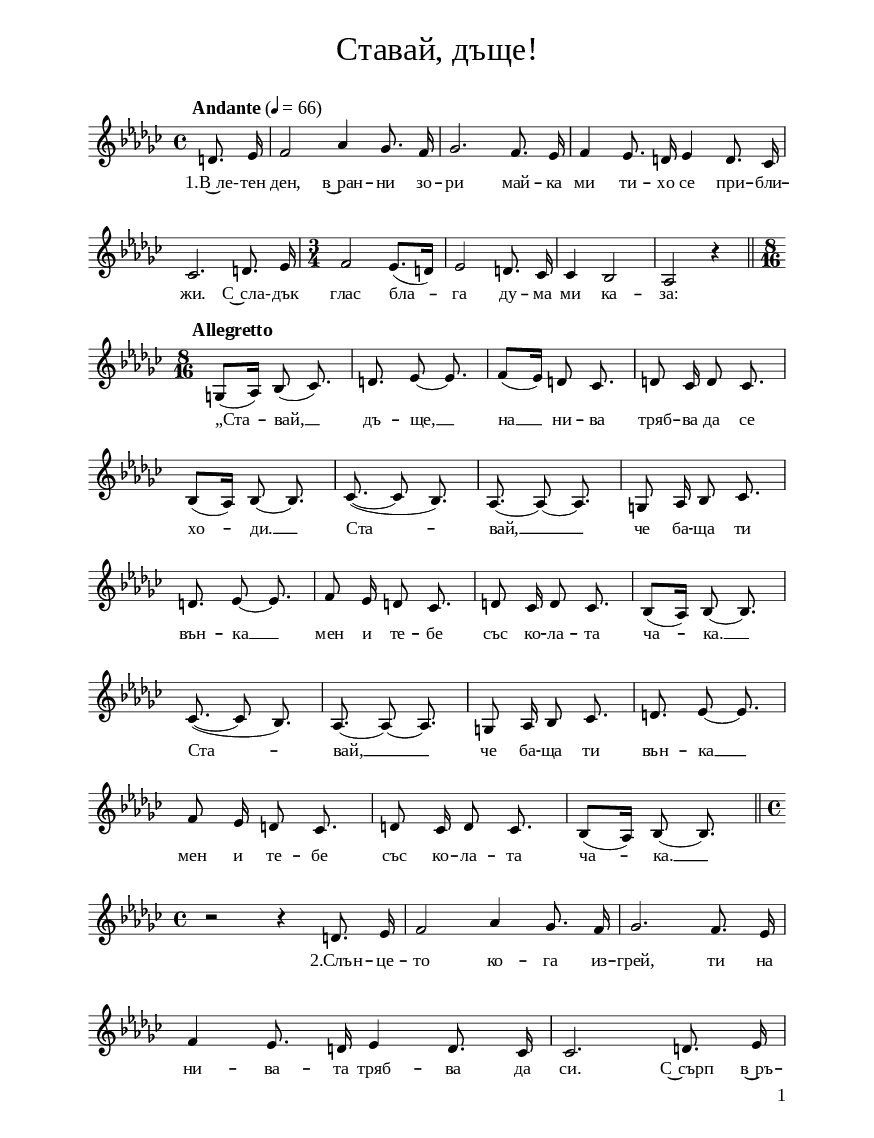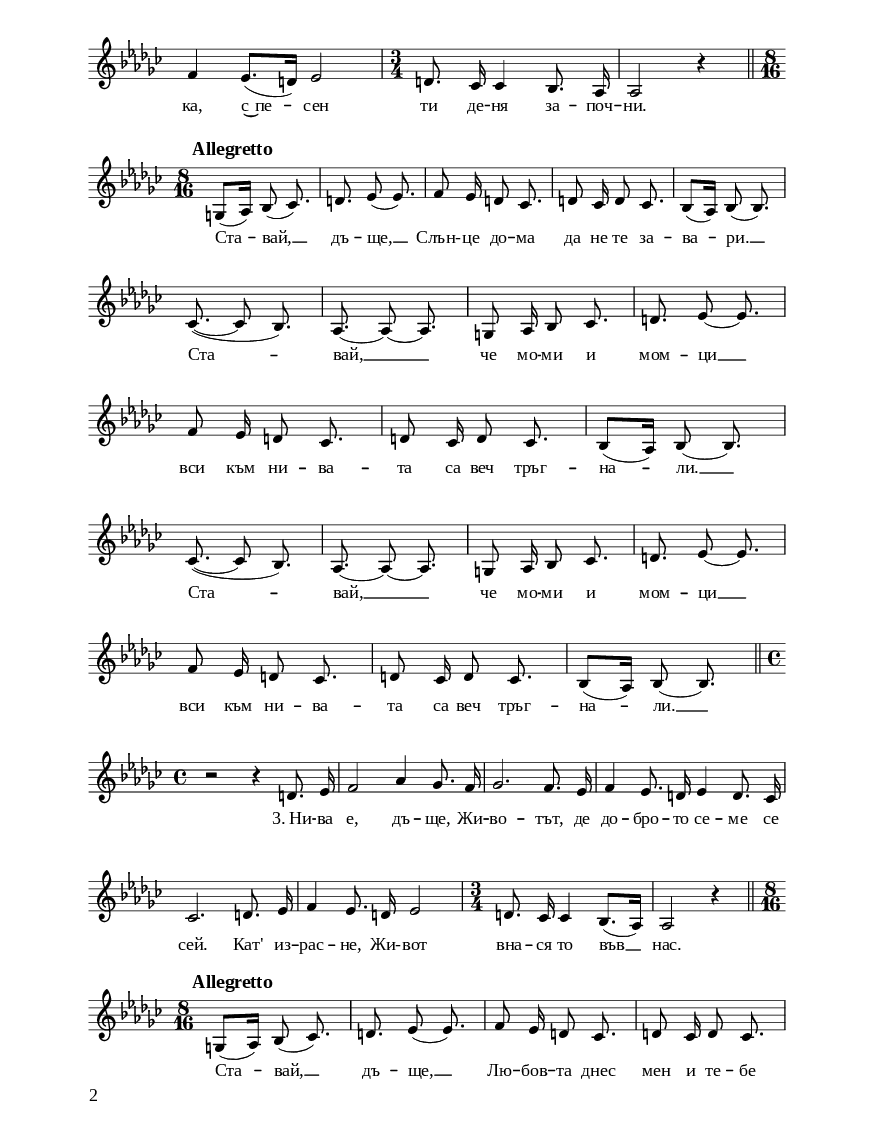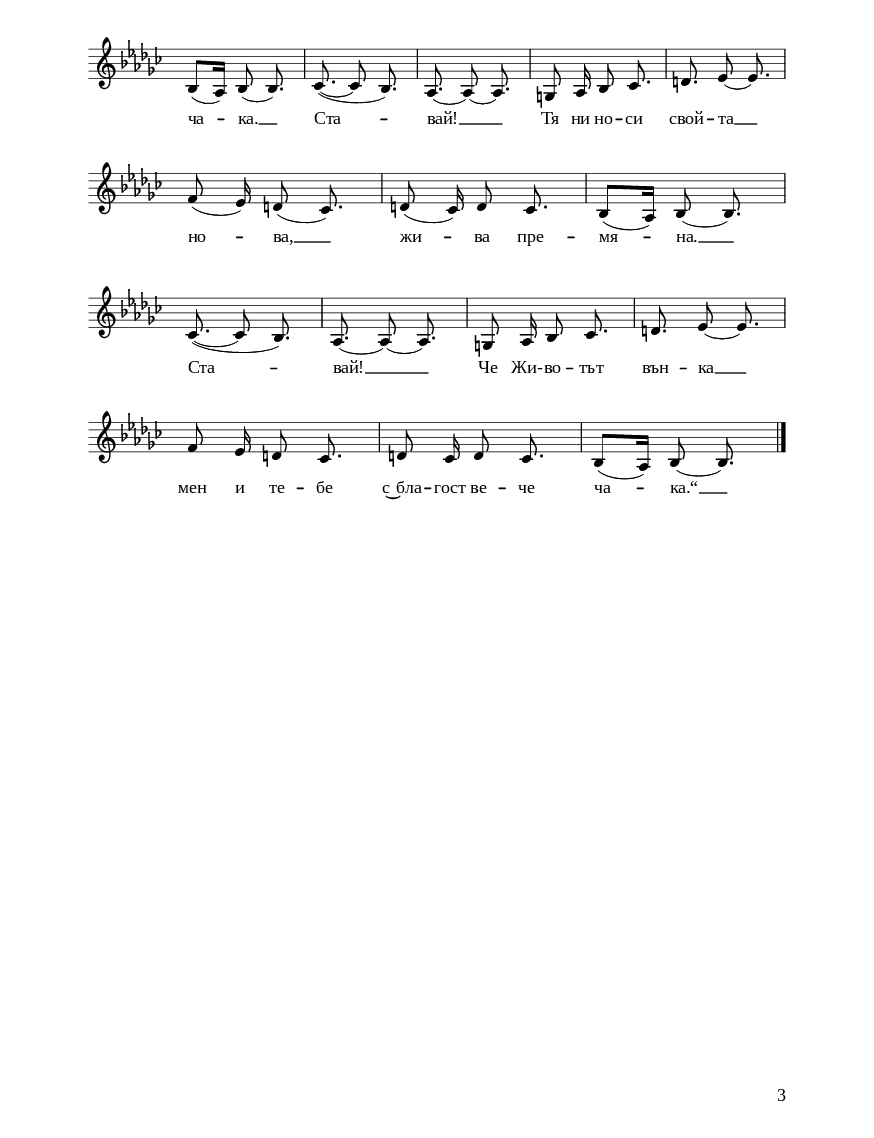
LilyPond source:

\version "2.24.2"

% include paper part and global functions
\include "include/globals.ily"

\bookpart {
  \label #'ref142
  \tocItem \markup "Ставай, дъще!"
  \include "include/bookpart-paper.ily"
  \score {
    \include "include/score-layout.ily"


    \new Voice \absolute {
      \clef treble

      \key es \minor

      \time 4/4
      \tempoFunc "Andante" 4 "66"
      \autoBeamOff
      \partial 4
      d'8. es'16 | % 2
      f'2 as'4 ges'8. f'16 | ges'2. f'8.es'16 | f'4 es'8.  d'16  es'4 d'8. ces'16 | \break
      ces'2. d'8. es'16 | \time 3/4 f'2 es'8. [( d'16 )] | % 7
      es'2  d'8. ces'16 | % 8
      ces'4 bes2 | % 9
      as2 r4  \bar "||"  \break
      \time 8/16  |
      \tempo "Allegretto" g8 [( as16 )] bes8 ( ces'8. ) | % 11
      d'8. es'8 ~ es'8. | % 12
      f'8 [( es'16 )] d'8 ces'8. | % 13
      d'8 ces'16 d'8 ces'8. \break | % 14
      bes8 [( as16 )] bes8 ~ bes8. | % 15
      ces'8. ( ~ ces'8 bes8. ) | % 16
      as8. ~ as8 ~ as8. | % 17
      g8 as16 bes8 ces'8. \break | % 18
      d'8. es'8 ~ es'8. | % 19
      f'8 es'16 d'8 ces'8. |
      d'8 ces'16 d'8 ces'8. | % 21
      bes8 [( as16 )] bes8 ~ bes8. \break | % 22
      ces'8. ( ~ ces'8 bes8. ) | % 23
      as8. ~ as8 ~ as8. | % 24
      g8 as16 bes8 ces'8. | % 25
      d'8. es'8 ~ es'8. \break | % 26
      f'8 es'16 d'8 ces'8. | % 27
      d'8 ces'16 d'8 ces'8. | % 28
      bes8 [(as16) ] bes8 ~ bes8. \bar "||" \break
      \time 4/4 r2 r4 d'8. es'16 | f'2 as'4 ges'8. f'16 |
      ges'2. f'8.es'16 | \break

      f'4 es'8. d'16  es'4 d'8. ces'16 |
      ces'2. d'8. es'16 | \break
      f'4 es'8. [(d'16 ) ]es'2 |
      \time 3/4 d'8. ces'16 ces'4 bes8. as16 | as2 r4 | \bar "||"  \break

      \time 8/16 \tempo "Allegretto" g8 [(as16 )] bes8 (ces'8. ) | d'8. es'8 (es'8.) |

      f'8 es'16  d'8 ces'8. | d'8 ces'16 d'8 ces'8. | bes8 [(as16)] bes8 (bes8.) \break

      ces'8. ( ~ ces'8 bes8. ) |
      as8. ~ as8 ~ as8. | % 24
      g8 as16 bes8 ces'8. | % 25
      d'8. es'8 ~ es'8. \break |
      f'8 es'16 d'8 ces'8. | % 27
      d'8 ces'16 d'8 ces'8. | % 28
      bes8 [( as16 )] bes8 ~ bes8. | \break
      ces'8. ( ~ ces'8 bes8. ) |
      as8. ~ as8 ~ as8. | % 24
      g8 as16 bes8 ces'8. | % 25
      d'8. es'8 ~ es'8. \break |
      f'8 es'16 d'8 ces'8. | % 27
      d'8 ces'16 d'8 ces'8. | % 28
      bes8 [( as16 )] bes8 ~ bes8. | \bar "||"  \break

      \time 4/4 r2 r4  d'8. es'16 | f'2 as'4 ges'8. f'16 |
      ges'2. f'8.es'16 | f'4 es'8. d'16  es'4 d'8. ces'16 | \break
      ces'2. d'8. es'16 |
      f'4 es'8. d'16  es'2 |
      \time 3/4 d'8. ces'16 ces'4 bes8. [(as16) ] | as2 r4 | \bar "||"
      \time 8/16 \tempo "Allegretto" g8 [(as16 )] bes8 (ces'8. ) | d'8. es'8 (es'8.) |  f'8 es'16 d'8 ces'8. | d'8 ces'16 d'8 ces'8. | \break  bes8 [(as16)] bes8 (bes8.)

      ces'8. ( ~ ces'8 bes8. ) |
      as8. ~ as8 ~ as8. | % 24
      g8 as16 bes8 ces'8. | % 25
      d'8. es'8 ~ es'8. \break |
      f'8 (es'16) d'8 ( ces'8.) | % 27
      d'8 (ces'16) d'8 ces'8. | % 28
      bes8 [( as16 )] bes8 ~ bes8. | \break
      ces'8. ( ~ ces'8 bes8. ) |
      as8. ~ as8 ~ as8. | % 24
      g8 as16 bes8 ces'8. | % 25
      d'8. es'8 ~ es'8. \break |
      f'8 es'16 d'8 ces'8. | % 27
      d'8 ces'16 d'8 ces'8. | % 28
      bes8 [( as16 )] bes8 ~ bes8. | \break \bar "|."
    }


    \addlyrics {
      "1.В~ле-" -- тен
      ден, в~ран -- ни зо -- ри май -- ка ми ти -- хо се при --
      бли -- жи. "С~сла-" -- дък глас бла -- га ду -- ма ми
      ка -- за: „Ста -- вай, __ дъ -- ще, __ на __ ни -- ва
      тряб -- ва да се хо -- ди. __ Ста -- вай, __ че ба --
      ща ти вън -- ка __ мен и те -- бе със ко -- ла --
      та ча -- ка. __ Ста -- вай, __ че ба -- ща ти вън --
      ка __  мен и те -- бе със ко -- ла -- та ча --
      ка. __

      "2.Слън" -- це -- то ко -- га из -- грей,
      ти на ни -- ва -- та тряб -- ва да си.
      "С~сърп" в~ръ -- ка, с~пе -- сен ти
      де -- ня за -- поч -- ни. Ста -- вай, __ дъ -- ще, __
      "Слън-" -- це до -- ма да не те за -- ва -- ри. __
      Ста -- вай, __ че мо -- ми и мом -- ци __ вси към ни -- ва -- та са веч тръг -- на -- ли. __
      Ста -- вай, __ че мо -- ми и мом -- ци __ вси към ни -- ва -- та са веч тръг -- на -- ли. __

      "3. Ни" -- ва е, дъ -- ще, Жи -- во -- тът,
      де до -- бро -- то се -- ме се сей.
      Кат' из -- рас -- не, "Жи-" -- вот вна -- ся
      то във __ нас. Ста -- вай, __ дъ -- ще, __
      Лю -- бов -- та днес мен и те -- бе ча -- ка. __
      Ста -- вай! __ Тя ни но -- си
      свой -- та __ но -- ва, __ жи -- ва пре -- мя -- на. __
      Ста -- вай! __ Че "Жи-" -- во -- тът вън -- ка __ мен
      и те -- бе с~бла -- гост ве -- че ча -- ка.“ __

    }

    \header {
      title = \titleFunc "Ставай, дъще!" "Stavaj, dăšte!"
    }

    \midi{}



  } % score



} % bookpart
